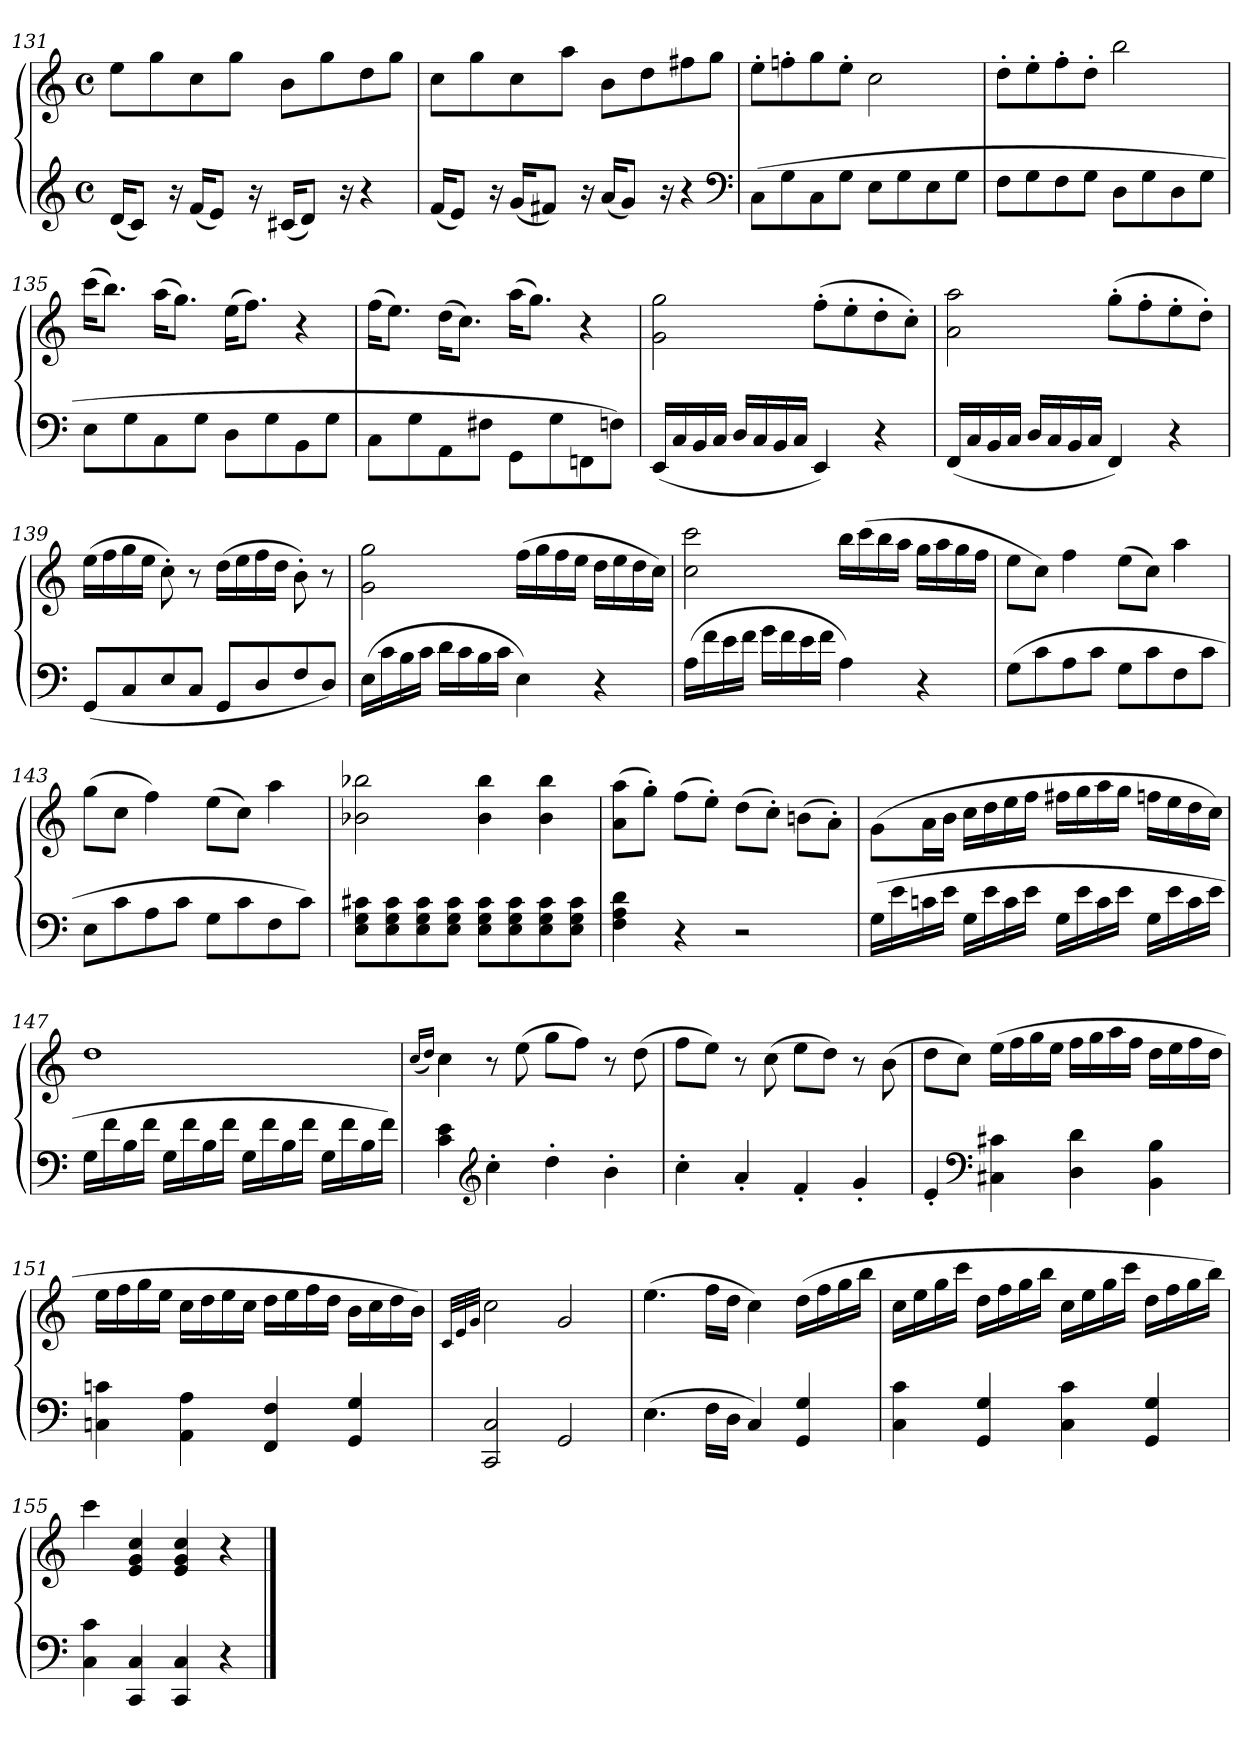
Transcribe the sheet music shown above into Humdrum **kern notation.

**kern	**kern
*part1	*part1
*staff2	*staff1
*clefG2	*clefG2
*k[]	*k[]
*C:	*C:
*M4/4	*M4/4
*met(c)	*met(c)
=131	=131
(16d/KL	8ee\L
8c/J)	.
.	8gg\
16r	.
(16f/KL	8cc\
8e/J)	.
.	8gg\J
16r	.
(16c#X/KL	8b\L
8d/J)	.
.	8gg\
16r	.
4r	8dd\
.	8gg\J
=132	=132
(16f/KL	8cc\L
8e/J)	.
.	8gg\
16r	.
(16g/KL	8cc\
8f#X/J)	.
.	8aa\J
16r	.
(16a/KL	8b\L
8g/J)	.
.	8dd\
16r	.
4r	8ff#X\
.	8gg\J
*clefF4	*
=133	=133
(8C\L	8ee'\L
8G\	8ffn'\
8C\	8gg\
8G\J	8ee'\J
8E\L	2cc\
8G\	.
8E\	.
8G\J	.
=134	=134
8F\L	8dd'\L
8G\	8ee'\
8F\	8ff'\
8G\J	8dd'\J
8D\L	2bb\
8G\	.
8D\	.
8G\J	.
=135	=135
8E\L	(16ccc\KL
.	8.bb\J)
8G\	.
8C\	(16aa\KL
.	8.gg\J)
8G\J	.
8D\L	(16ee\KL
.	8.ff\J)
8G\	.
8BB\	4r
8G\J	.
=136	=136
8C\L	(16ff\KL
.	8.ee\J)
8G\	.
8AA\	(16dd\KL
.	8.cc\J)
8F#X\J	.
8GG\L	(16aa\KL
.	8.gg\J)
8G\	.
8FFn\	4r
8Fn\J)	.
=137	=137
(16EE/LL	2g\ 2gg\
16C/	.
16BB/	.
16C/JJ	.
16D/LL	.
16C/	.
16BB/	.
16C/JJ	.
4EE/)	(8ff'\L
.	8ee'\
4r	8dd'\
.	8cc'\J)
=138	=138
(16FF/LL	2a\ 2aa\
16C/	.
16BB/	.
16C/JJ	.
16D/LL	.
16C/	.
16BB/	.
16C/JJ	.
4FF/)	(8gg'\L
.	8ff'\
4r	8ee'\
.	8dd'\J)
=139	=139
(8GG/L	(16ee\LL
.	16ff\
8C/	16gg\
.	16ee\JJ
8E/	8cc'\)
8C/J	8r
8GG/L	(16dd\LL
.	16ee\
8D/	16ff\
.	16dd\JJ
8F/	8b'\)
8D/J)	8r
=140	=140
(16E\LL	2g\ 2gg\
16c\	.
16B\	.
16c\JJ	.
16d\LL	.
16c\	.
16B\	.
16c\JJ	.
4E\)	(16ff\LL
.	16gg\
.	16ff\
.	16ee\JJ
4r	16dd\LL
.	16ee\
.	16dd\
.	16cc\JJ)
=141	=141
(16A\LL	2cc\ 2ccc\
16f\	.
16e\	.
16f\JJ	.
16g\LL	.
16f\	.
16e\	.
16f\JJ	.
4A\)	16bb\LL
.	(16ccc\
.	16bb\
.	16aa\JJ
4r	16gg\LL
.	16aa\
.	16gg\
.	16ff\JJ
=142	=142
(8G\L	8ee\L
8c\	8cc\J)
8A\	4ff\
8c\J	.
8G\L	(8ee\L
8c\	8cc\J)
8F\	4aa\
8c\J	.
=143	=143
8E\L	(8gg\L
8c\	8cc\J
8A\	4ff\)
8c\J	.
8G\L	(8ee\L
8c\	8cc\J)
8F\	4aa\
8c\J)	.
=144	=144
8E\ 8G\ 8c#X\L	2b-X\ 2bb-X\
8E\ 8G\ 8c#\	.
8E\ 8G\ 8c#\	.
8E\ 8G\ 8c#\J	.
8E\ 8G\ 8c#\L	4b-\ 4bb-\
8E\ 8G\ 8c#\	.
8E\ 8G\ 8c#\	4b-\ 4bb-\
8E\ 8G\ 8c#\J	.
=145	=145
4F\ 4A\ 4d\	(8a\ 8aa\L
.	8gg'\J)
4r	(8ff\L
.	8ee'\J)
2r	(8dd\L
.	8cc'\J)
.	(8bn\L
.	8a'\J)
=146	=146
(16G\LL	(8g\L
16e\	.
16cn\	16a\L
16e\JJ	16b\JJ
16G\LL	16cc\LL
16e\	16dd\
16c\	16ee\
16e\JJ	16ff\JJ
16G\LL	16ff#X\LL
16e\	16gg\
16c\	16aa\
16e\JJ	16gg\JJ
16G\LL	16ffn\LL
16e\	16ee\
16c\	16dd\
16e\JJ	16cc\JJ)
=147	=147
16G\LL	1dd
16f\	.
16B\	.
16f\JJ	.
16G\LL	.
16f\	.
16B\	.
16f\JJ	.
16G\LL	.
16f\	.
16B\	.
16f\JJ	.
16G\LL	.
16f\	.
16B\	.
16f\JJ)	.
=148	=148
.	(16qcc/LL
.	16qdd/JJ)
4c\ 4e\	4cc\
*clefG2	*
4cc'\	8r
.	(8ee\
4dd'\	8gg\L
.	8ff\J)
4b'\	8r
.	(8dd\
=149	=149
4cc'\	8ff\L
.	8ee\J)
4a'/	8r
.	(8cc\
4f'/	8ee\L
.	8dd\J)
4g'/	8r
.	(8b\
=150	=150
4e'/	8dd\L
.	8cc\J)
*clefF4	*
4C#X\ 4c#X\	(16ee\LL
.	16ff\
.	16gg\
.	16ee\JJ
4D\ 4d\	16ff\LL
.	16gg\
.	16aa\
.	16ff\JJ
4BB\ 4B\	16dd\LL
.	16ee\
.	16ff\
.	16dd\JJ
=151	=151
4Cn\ 4cn\	16ee\LL
.	16ff\
.	16gg\
.	16ee\JJ
4AA\ 4A\	16cc\LL
.	16dd\
.	16ee\
.	16cc\JJ
4FF/ 4F/	16dd\LL
.	16ee\
.	16ff\
.	16dd\JJ
4GG/ 4G/	16b\LL
.	16cc\
.	16dd\
.	16b\JJ)
=152	=152
.	32qc/LLL
.	32qe/
.	32qg/JJJ
2CC/ 2C/	2cc\
2GG/	2g/
=153	=153
(4.E\	(4.ee\
16F\LL	16ff\LL
16D\JJ	16dd\JJ
4C/)	4cc\)
4GG/ 4G/	(16dd\LL
.	16ff\
.	16gg\
.	16bb\JJ
=154	=154
4C\ 4c\	16cc\LL
.	16ee\
.	16gg\
.	16ccc\JJ
4GG/ 4G/	16dd\LL
.	16ff\
.	16gg\
.	16bb\JJ
4C\ 4c\	16cc\LL
.	16ee\
.	16gg\
.	16ccc\JJ
4GG/ 4G/	16dd\LL
.	16ff\
.	16gg\
.	16bb\JJ)
=155	=155
4C\ 4c\	4ccc\
4CC/ 4C/	4e/ 4g/ 4cc/
4CC/ 4C/	4e/ 4g/ 4cc/
4r	4r
==	==
*-	*-
